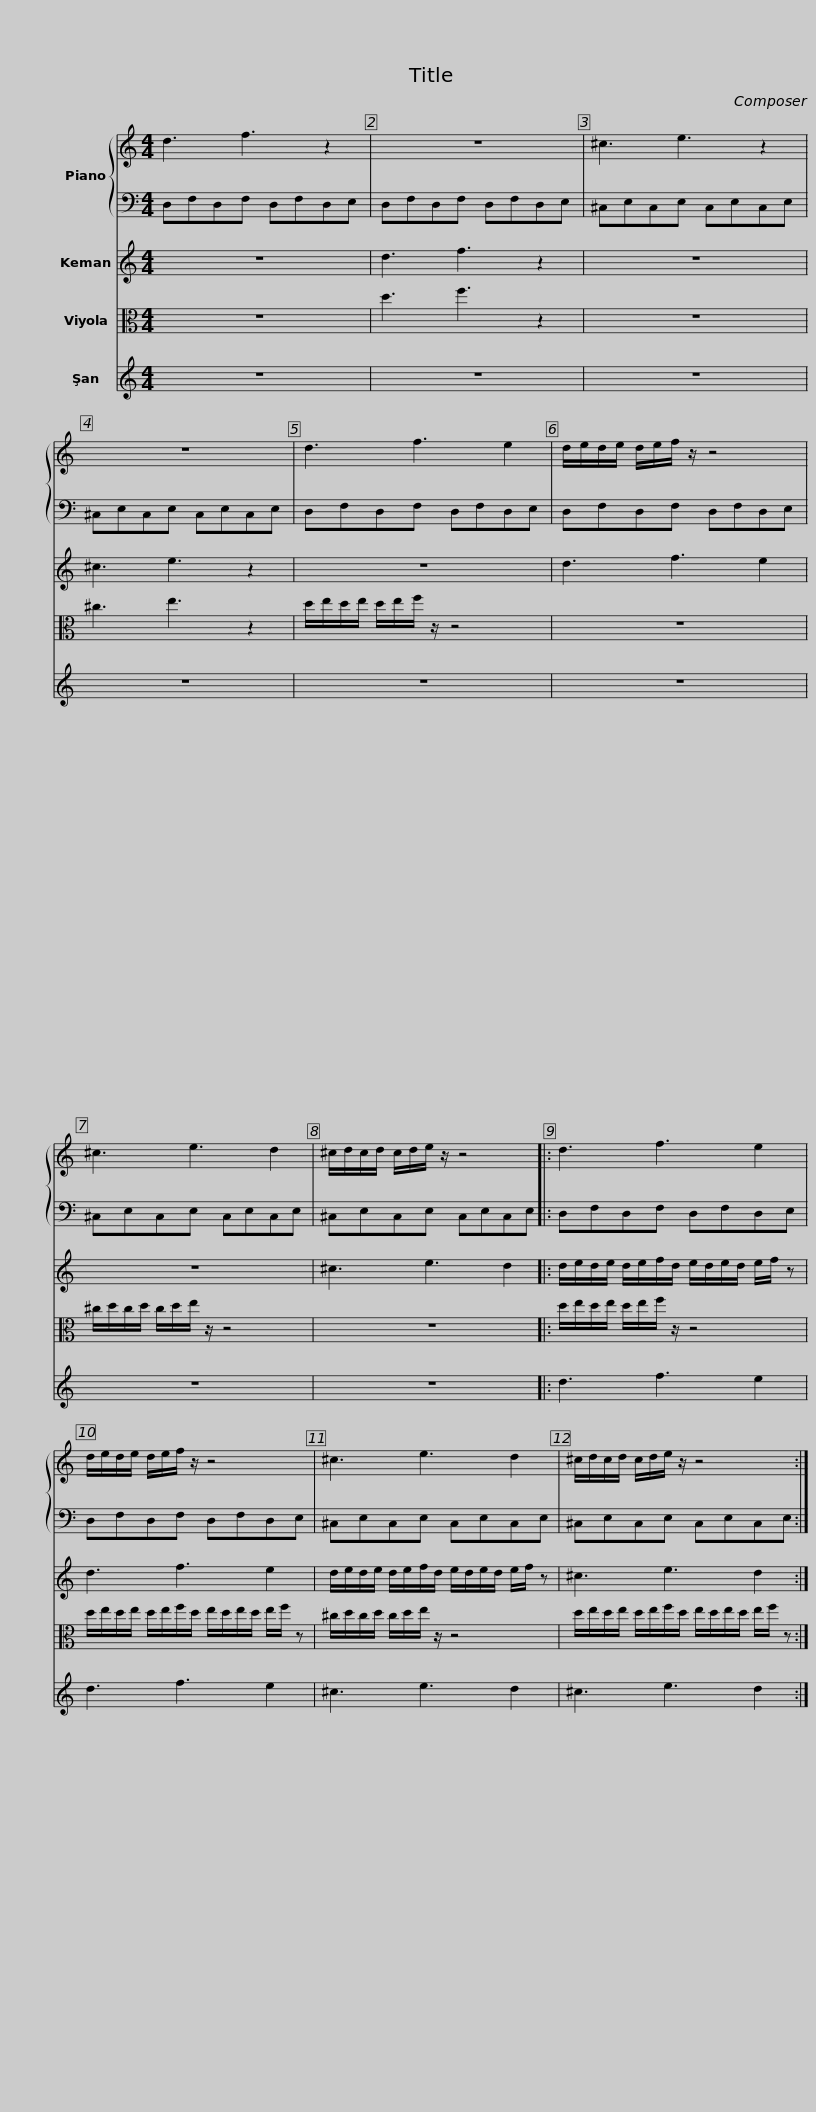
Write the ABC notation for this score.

X:1
%%score { 1 | 2 } 3 4 5
L:1/8
M:4/4
I:linebreak $
K:C
V:1 treble
V:2 bass
V:3 treble
V:4 alto
V:5 treble
V:1
 d3 f3 z2 | z8 | ^c3 e3 z2 | z8 |$ d3 f3 e2 | %5
 d/e/d/e/ d/e/f/ z/ z4 | ^c3 e3 d2 |$ ^c/d/c/d/ c/d/e/ z/ z4 |:$ d3 f3 e2 | d/e/d/e/ d/e/f/ z/ z4 |$ %10
 ^c3 e3 d2 | ^c/d/c/d/ c/d/e/ z/ z4 :| %12
V:2
 D,F,D,F, D,F,D,E, | D,F,D,F, D,F,D,E, | ^C,E,C,E, C,E,C,E, | ^C,E,C,E, C,E,C,E, |$ D,F,D,F, D,F,D,E, | %5
 D,F,D,F, D,F,D,E, | ^C,E,C,E, C,E,C,E, |$ ^C,E,C,E, C,E,C,E, |:$ D,F,D,F, D,F,D,E, | D,F,D,F, D,F,D,E, |$ %10
 ^C,E,C,E, C,E,C,E, | ^C,E,C,E, C,E,C,E, :| %12
V:3
 z8 | d3 f3 z2 | z8 | ^c3 e3 z2 |$ z8 | %5
 d3 f3 e2 | z8 |$ ^c3 e3 d2 |:$ d/e/d/e/ d/e/f/d/ e/d/e/d/ e/f/ z | d3 f3 e2 |$ %10
 d/e/d/e/ d/e/f/d/ e/d/e/d/ e/f/ z | ^c3 e3 d2 :| %12
V:4
 z8 | d3 f3 z2 | z8 | ^c3 e3 z2 |$ d/e/d/e/ d/e/f/ z/ z4 | %5
 z8 | ^c/d/c/d/ c/d/e/ z/ z4 |$ z8 |:$ d/e/d/e/ d/e/f/ z/ z4 | d/e/d/e/ d/e/f/d/ e/d/e/d/ e/f/ z |$ %10
 ^c/d/c/d/ c/d/e/ z/ z4 | d/e/d/e/ d/e/f/d/ e/d/e/d/ e/f/ z :| %12
V:5
 z8 | z8 | z8 | z8 |$ z8 | %5
 z8 | z8 |$ z8 |:$ d3 f3 e2 | d3 f3 e2 |$ %10
 ^c3 e3 d2 | ^c3 e3 d2 :| %12
